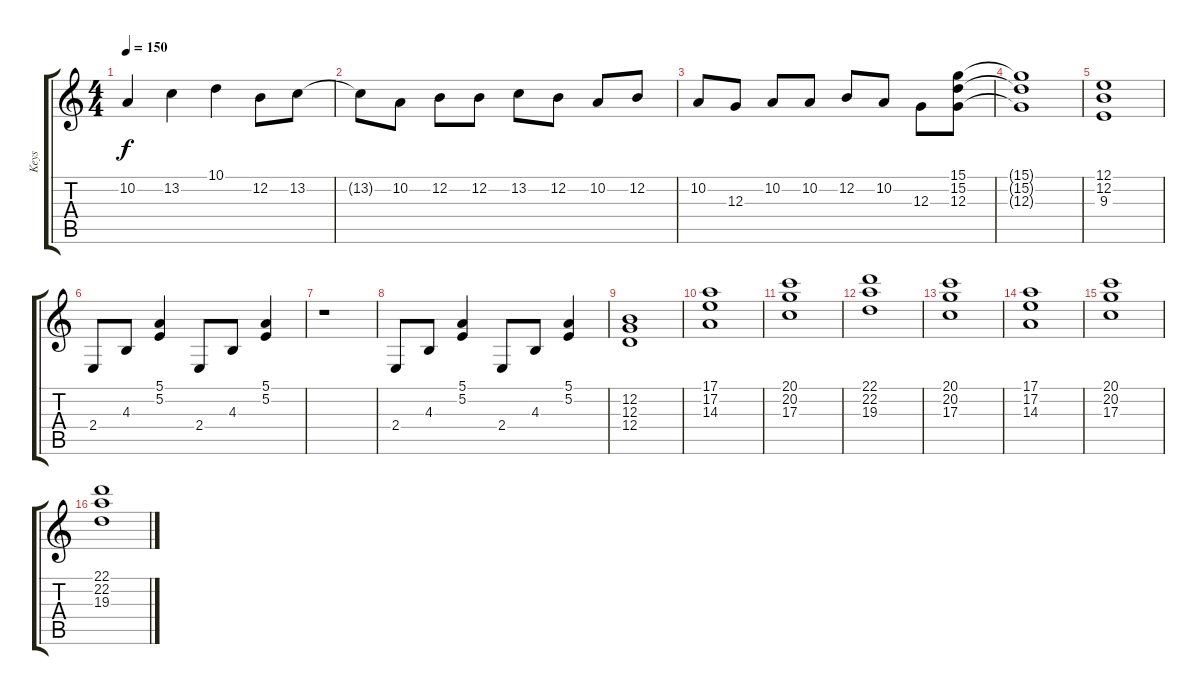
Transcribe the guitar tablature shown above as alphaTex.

\track ("Keys" "Keys") {instrument harpsichord}
\staff {score tabs}
\tuning (E4 B3 G3 D3 A2 E2) {hide}
\ts (4 4)
\tempo 150
\clef g2
\ks c
10.2.4{dy f} 13.2.4 10.1.4 12.2.8 13.2.8 |
13.2{t}.8 10.2.8 12.2.8 12.2.8 13.2.8 12.2.8 10.2.8 12.2.8 |
10.2.8 12.3.8 10.2.8 10.2.8 12.2.8 10.2.8 12.3.8 (15.1 15.2 12.3).8 |
(15.1{t} 15.2{t} 12.3{t}).1 |
(12.1 12.2 9.3).1 |
2.4.8 4.3.8 (5.1 5.2).4 2.4.8 4.3.8 (5.1 5.2).4 |
r.1 |
2.4.8 4.3.8 (5.1 5.2).4 2.4.8 4.3.8 (5.1 5.2).4 |
(12.2 12.3 12.4).1 |
(17.1 17.2 14.3).1 |
(20.1 20.2 17.3).1 |
(22.1 22.2 19.3).1 |
(20.1 20.2 17.3).1 |
(17.1 17.2 14.3).1 |
(20.1 20.2 17.3).1 |
(22.1 22.2 19.3).1
